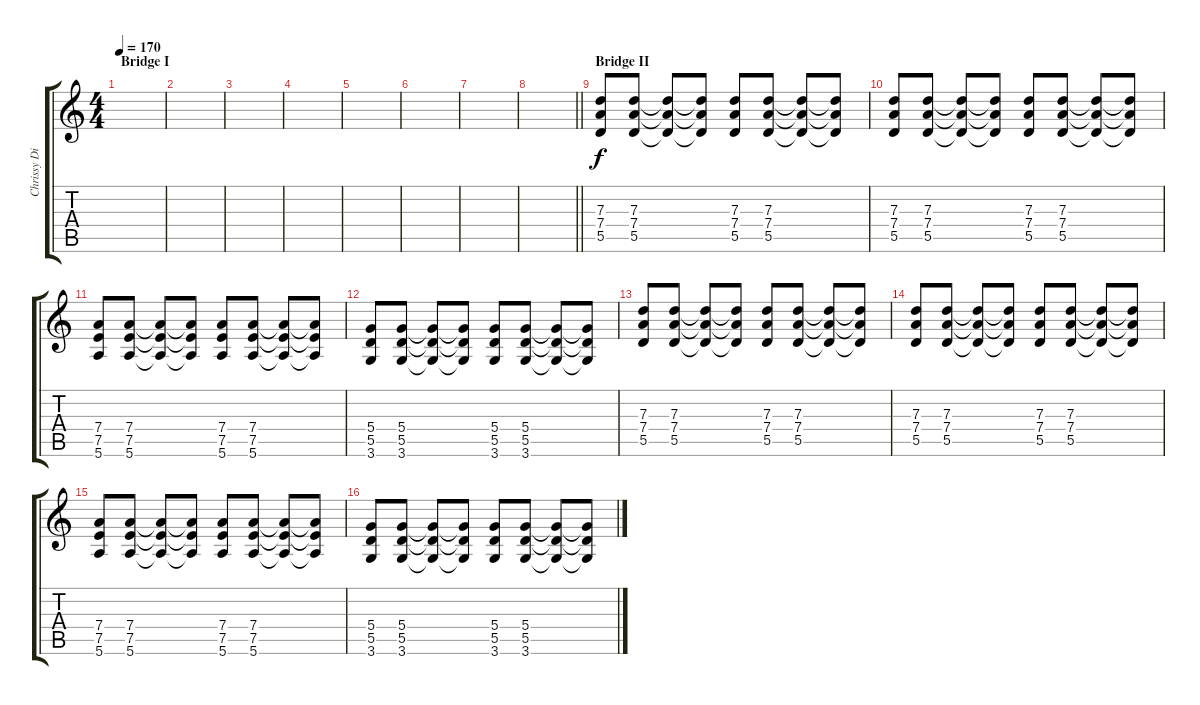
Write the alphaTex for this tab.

\track ("Chrissy Distortion" "Chrissy Di") {instrument overdrivenguitar}
\staff {score tabs}
\tuning (E4 B3 G3 D3 A2 E2) {hide}
\ts (4 4)
\section ("" "Bridge I")
\tempo 170
\clef g2
\ks c
|
|
|
|
|
|
|
\barLineRight lightlight
|
\section ("" "Bridge II")
(7.3 7.4 5.5).8 (7.3 7.4 5.5).8 (7.3{t} 7.4{t} 5.5{t}).8 (7.3{t} 7.4{t} 5.5{t}).8 (7.3 7.4 5.5).8 (7.3 7.4 5.5).8 (7.3{t} 7.4{t} 5.5{t}).8 (7.3{t} 7.4{t} 5.5{t}).8 |
(7.3 7.4 5.5).8 (7.3 7.4 5.5).8 (7.3{t} 7.4{t} 5.5{t}).8 (7.3{t} 7.4{t} 5.5{t}).8 (7.3 7.4 5.5).8 (7.3 7.4 5.5).8 (7.3{t} 7.4{t} 5.5{t}).8 (7.3{t} 7.4{t} 5.5{t}).8 |
(7.4 7.5 5.6).8 (7.4 7.5 5.6).8 (7.4{t} 7.5{t} 5.6{t}).8 (7.4{t} 7.5{t} 5.6{t}).8 (7.4 7.5 5.6).8 (7.4 7.5 5.6).8 (7.4{t} 7.5{t} 5.6{t}).8 (7.4{t} 7.5{t} 5.6{t}).8 |
(5.4 5.5 3.6).8 (5.4 5.5 3.6).8 (5.4{t} 5.5{t} 3.6{t}).8 (5.4{t} 5.5{t} 3.6{t}).8 (5.4 5.5 3.6).8 (5.4 5.5 3.6).8 (5.4{t} 5.5{t} 3.6{t}).8 (5.4{t} 5.5{t} 3.6{t}).8 |
(7.3 7.4 5.5).8 (7.3 7.4 5.5).8 (7.3{t} 7.4{t} 5.5{t}).8 (7.3{t} 7.4{t} 5.5{t}).8 (7.3 7.4 5.5).8 (7.3 7.4 5.5).8 (7.3{t} 7.4{t} 5.5{t}).8 (7.3{t} 7.4{t} 5.5{t}).8 |
(7.3 7.4 5.5).8 (7.3 7.4 5.5).8 (7.3{t} 7.4{t} 5.5{t}).8 (7.3{t} 7.4{t} 5.5{t}).8 (7.3 7.4 5.5).8 (7.3 7.4 5.5).8 (7.3{t} 7.4{t} 5.5{t}).8 (7.3{t} 7.4{t} 5.5{t}).8 |
(7.4 7.5 5.6).8 (7.4 7.5 5.6).8 (7.4{t} 7.5{t} 5.6{t}).8 (7.4{t} 7.5{t} 5.6{t}).8 (7.4 7.5 5.6).8 (7.4 7.5 5.6).8 (7.4{t} 7.5{t} 5.6{t}).8 (7.4{t} 7.5{t} 5.6{t}).8 |
(5.4 5.5 3.6).8 (5.4 5.5 3.6).8 (5.4{t} 5.5{t} 3.6{t}).8 (5.4{t} 5.5{t} 3.6{t}).8 (5.4 5.5 3.6).8 (5.4 5.5 3.6).8 (5.4{t} 5.5{t} 3.6{t}).8 (5.4{t} 5.5{t} 3.6{t}).8
